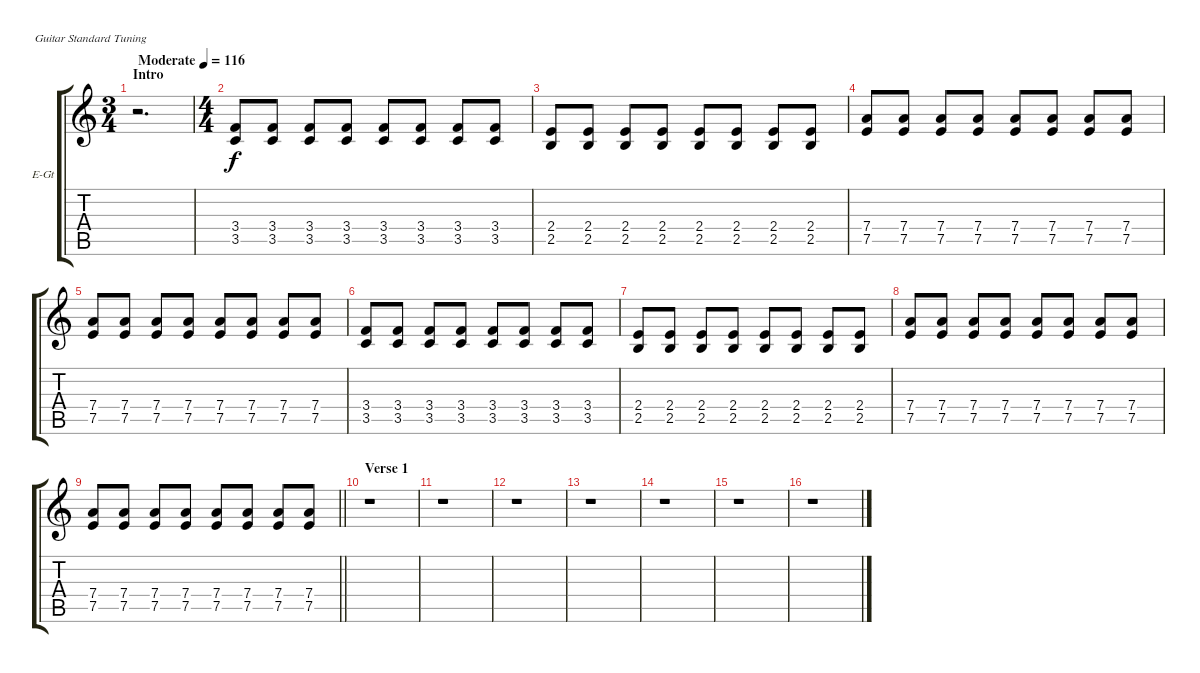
\bracketExtendMode groupsimilarinstruments
\firstSystemTrackNameOrientation horizontal
\otherSystemsTrackNameOrientation horizontal
\track ("Rhythm" "E-Gt") {instrument overdrivenguitar}
\staff {score tabs}
\tuning (E4 B3 G3 D3 A2 E2)
\ts (3 4)
\beaming (8 2 2 2)
\section ("" "Intro")
\tempo (116 "Moderate")
\clef g2
\ks c
r.2{d dy f instrument overdrivenguitar} |
\ts (4 4)
\beaming (8 2 2 2 2)
(3.4 3.5).8 (3.4 3.5).8 (3.4 3.5).8 (3.4 3.5).8 (3.4 3.5).8 (3.4 3.5).8 (3.4 3.5).8 (3.4 3.5).8 |
(2.4 2.5).8 (2.4 2.5).8 (2.4 2.5).8 (2.4 2.5).8 (2.4 2.5).8 (2.4 2.5).8 (2.4 2.5).8 (2.4 2.5).8 |
(7.4 7.5).8 (7.4 7.5).8 (7.4 7.5).8 (7.4 7.5).8 (7.4 7.5).8 (7.4 7.5).8 (7.4 7.5).8 (7.4 7.5).8 |
(7.4 7.5).8 (7.4 7.5).8 (7.4 7.5).8 (7.4 7.5).8 (7.4 7.5).8 (7.4 7.5).8 (7.4 7.5).8 (7.4 7.5).8 |
(3.4 3.5).8 (3.4 3.5).8 (3.4 3.5).8 (3.4 3.5).8 (3.4 3.5).8 (3.4 3.5).8 (3.4 3.5).8 (3.4 3.5).8 |
(2.4 2.5).8 (2.4 2.5).8 (2.4 2.5).8 (2.4 2.5).8 (2.4 2.5).8 (2.4 2.5).8 (2.4 2.5).8 (2.4 2.5).8 |
(7.4 7.5).8 (7.4 7.5).8 (7.4 7.5).8 (7.4 7.5).8 (7.4 7.5).8 (7.4 7.5).8 (7.4 7.5).8 (7.4 7.5).8 |
\barLineRight lightlight
(7.4 7.5).8 (7.4 7.5).8 (7.4 7.5).8 (7.4 7.5).8 (7.4 7.5).8 (7.4 7.5).8 (7.4 7.5).8 (7.4 7.5).8 |
\section ("" "Verse 1")
r.1 |
r.1 |
r.1 |
r.1 |
r.1 |
r.1 |
r.1
